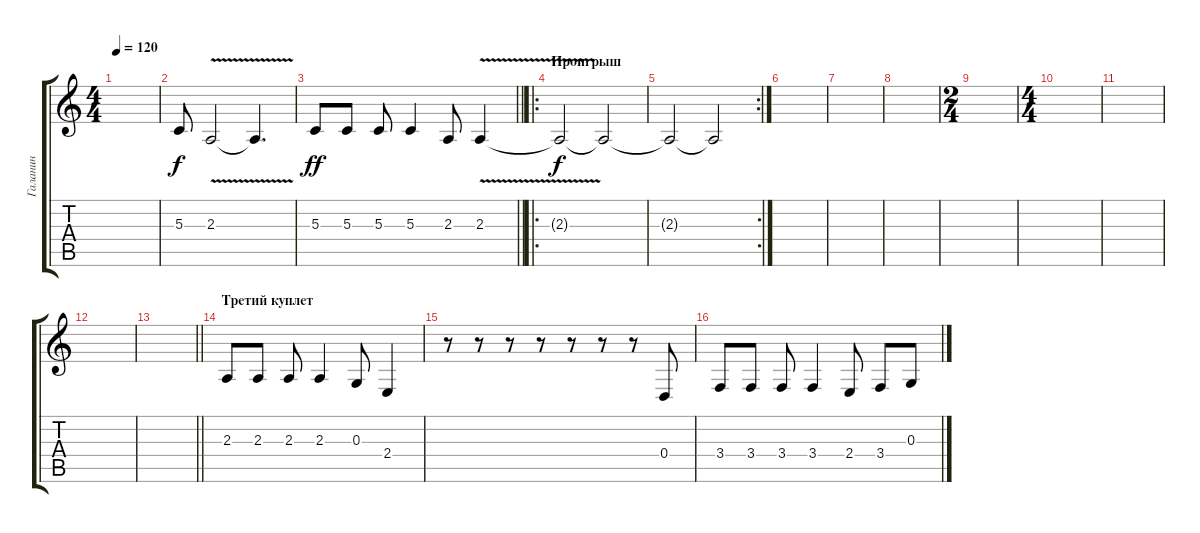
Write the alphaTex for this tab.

\track ("Галанин" "Галанин") {instrument lead6voice}
\staff {score tabs}
\tuning (E4 B3 G3 D3 A2 E2) {hide}
\ts (4 4)
\tempo 120
\clef g2
\ks c
|
5.3.8 2.3{v}.2 2.3{t}.4{d dy f} |
\barLineRight lightlight
5.3.8{dy ff} 5.3.8 5.3.8 5.3.4 2.3.8 2.3{v}.4 |
\ro
\section ("" "Проигрыш")
2.3{t}.2{dy f} 2.3{t}.2 |
\rc 2
2.3{t}.2 2.3{t}.2 |
|
|
|
\ts (2 4)
|
\ts (4 4)
|
|
|
\barLineRight lightlight
|
\section ("" "Третий куплет")
2.3.8 2.3.8 2.3.8 2.3.4 0.3.8 2.4.4 |
r.8 r.8 r.8 r.8 r.8 r.8 r.8 0.4.8 |
3.4.8 3.4.8 3.4.8 3.4.4 2.4.8 3.4.8 0.3.8
